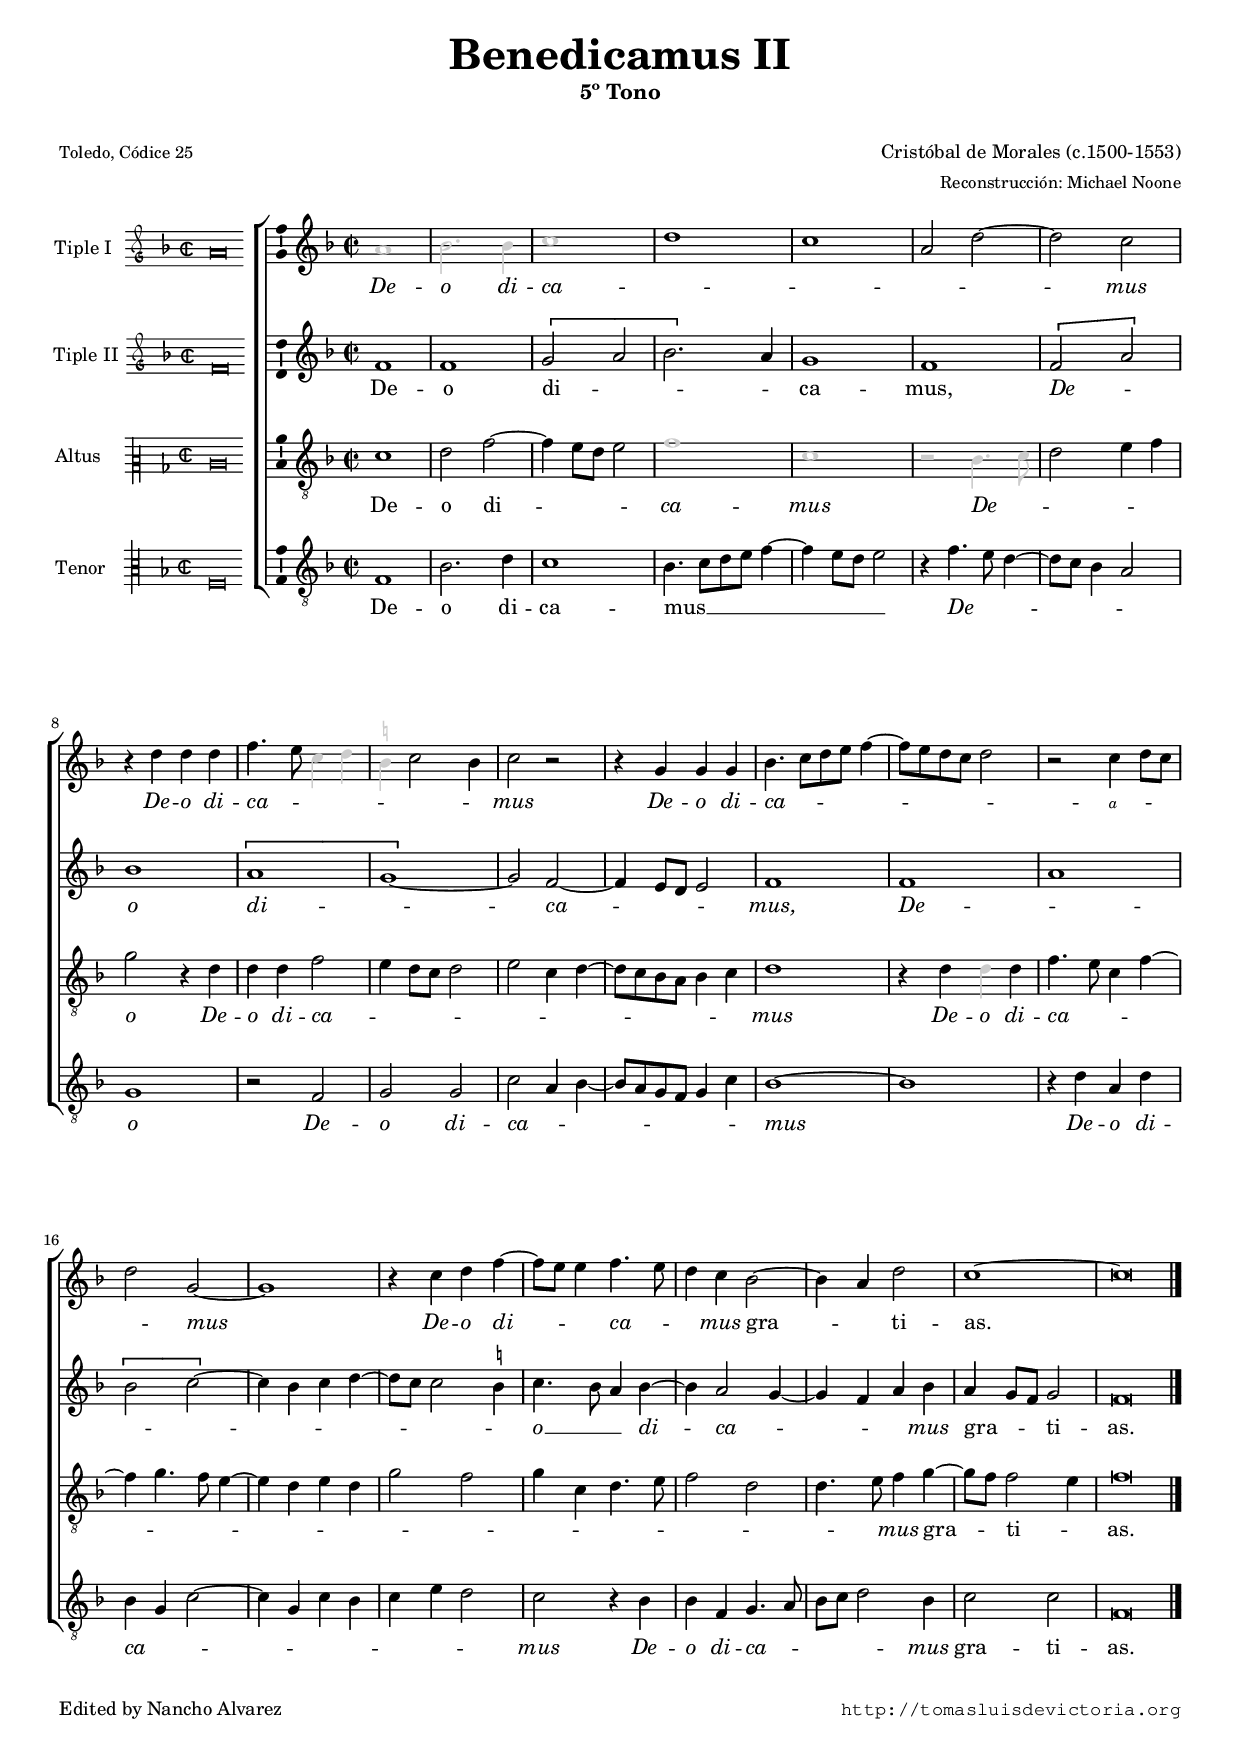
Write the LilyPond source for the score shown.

\version "2.22.0"

#(set-default-paper-size "a4")
#(set-global-staff-size 16.4)
#(ly:set-option 'point-and-click #f)
%mobile -s15.0 -i3.2

mtempo={\tempo 4 = 100}
mtempob={\tempo 4 = 50}

colorclaro=#(rgb-color .8 .8 .8)
coloroscuro=#(rgb-color 0 0 0)

mnon={
\override NoteHead.color = \colorclaro
\override Stem.color = \colorclaro
\override Beam.color = \colorclaro
\override Flag.color = \colorclaro
\override Dots.color = \colorclaro
\override Tie.color = \colorclaro
\override Rest.color = \colorclaro
\override AccidentalSuggestion.color = \colorclaro

}
mnoff={
\override NoteHead.color = \coloroscuro
\override Stem.color = \coloroscuro
\override Beam.color = \coloroscuro
\override Flag.color = \coloroscuro
\override Dots.color = \coloroscuro
\override Tie.color = \coloroscuro
\override Rest.color = \coloroscuro
\override AccidentalSuggestion.color = \coloroscuro
}

letrapequena=\once \override LyricText.font-size = #-2

italicas=\override LyricText.font-shape = #'italic
rectas=\override LyricText.font-shape = #'upright
ss=\once \set suggestAccidentals = ##t
incipitwidth = 20

htitle="Benedicamus II"
hcomposer="Morales"

\header {
	title=\markup{\fontsize #3 "Benedicamus II"}
	subtitle="5º Tono"
	subsubtitle=\markup{\column{" "}}
	composer=\markup{\right-column{"Cristóbal de Morales (c.1500-1553)" \smaller "Reconstrucción: Michael Noone"}}
        pdfauthor=\composer
	%opus="(-)"
	poet=\markup{\smaller "Toledo, Códice 25"} 
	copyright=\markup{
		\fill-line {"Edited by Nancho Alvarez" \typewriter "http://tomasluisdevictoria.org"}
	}
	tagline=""
}

global={\key f \major \time 2/2 \skip 1*23 \bar "|."

}


cantus=\relative c''{
	\mnon a1
        bes2. bes4
        c1 \mnoff 
        d1
        c
        a2 d ~
        d c
        r4 d d d
        f4. e8 \mnon c4 d
        \ss b4 \mnoff c2 \ss b4
        c2 r
        r4 g g g
        bes4. c8[ d e] f4 ~
        f8 e d c d2
        r2 c4 d8 c
        d2 g, ~
        g1
        r4 c d f ~
        f8 e e4 f4. e8
        d4 c bes2 ~
        bes4 a d2 
        c1 ~
        c\breve*1/2
}

altus=\relative c'{
	f1
        f
        \[g2 a
        bes2.\] a4
        g1
        f
        \[f2 a\]
        bes1
        \[a
        g ~ \]
        g2 f ~
        f4 e8 d e2
        f1
        f
        a
        \[bes2 c ~ \]
        c4 bes c d ~
        d8 c c2 \ss b4
        c4. bes8 a4 bes ~
        bes a2 g4 ~
        g f a bes
        a g8 f g2
        f\breve*1/2
}

tenor=\relative c'{
	c1
        d2 f ~
        f4 e8 d e2
        \mnon 
        f1
        c
        r2 bes4. c8 \mnoff 
        d2 e4 f % mn \ss fis
        g2 r4 d
        d d f2
        e4 d8 c d2
        e c4 d ~
        d8 c bes a bes4 c
        d1
        r4 d \mnon d \mnoff d
        f4. e8 c4 f ~
        f g4. f8 e4 ~
        e d e d
        g2 f
        g4 c, d4. e8
        f2 d
        d4. e8 f4 g ~
        g8 f f2 e4
        f\breve*1/2
}

bassus=\relative c{
	f1
        bes2. d4
        c1
        bes4. c8[ d e] f4 ~
        f e8 d e2
        r4 f4. e8 d4 ~
        d8 c bes4 a2
        g1
        r2 f
        g g
        c a4 bes ~
        bes8 a g f g4 c
        bes1 ~
        bes
        r4 d a d
        bes g c2 ~
        c4 g c bes
        c e d2
        c r4 bes
        bes f g4. a8
        bes c d2 bes4
        c2 c
        f,\breve*1/2
}

textocantus=\lyricmode{
\italicas 
De -- o di -- ca -- _ _ _ _ mus
De -- o di -- ca -- _ _ _ _ _ _ mus
De -- o di -- ca -- _ _ _ _ _ _ _ _
\letrapequena a -- _ _ _ mus
De -- o di -- _ _ ca -- _ _ mus
\rectas
gra -- _ ti -- as.
}

textoaltus=\lyricmode{
De -- o di -- _ _ _ ca -- mus,
\italicas 
De -- _ o di -- _ ca -- _ _ _ mus,
De -- _ _ _ _ _ _ _ _ _ o __ _ _
di -- ca -- _ _ _ mus
\rectas 
gra -- _ _ ti -- as.
}

textotenor=\lyricmode{
De -- o di -- _ _ _ \italicas ca -- mus
De -- _ _ _ _ o
De -- o di -- ca -- _ _ _ _ _ _ _ _ _ _ _ _ mus
De -- o di -- ca -- _ _ _ _ _ _ _ _ _ _ _ _ _ _ _ _ _ _ _ mus
\rectas
gra -- _ ti -- _ as.
}

textobassus=\lyricmode{
De -- o di -- ca -- mus __ _ _ _ _ _ _ _ 
\italicas 
De -- _ _ _ _ _ o
De -- o di -- ca -- _ _ _ _ _ _ _ mus
De -- o di -- ca -- _ _ _ _ _ _ _ _ mus
De -- o di -- ca -- _ _ _ _ mus
\rectas 
gra -- ti -- as.
}


incipitcantus=\markup{
	\score{
		{ 
		\set Staff.instrumentName="Tiple I  " % Tiple
		\override NoteHead.style = #'neomensural
		\override Staff.TimeSignature.style = #'neomensural
		\cadenzaOn 
		\clef "petrucci-g"
		\key f \major
		\time 2/2
		a'\breve
		} 
	\layout { line-width=\incipitwidth indent = 0 }
	}
}

incipitaltus=\markup{
	\score{
		{ 
		\set Staff.instrumentName="Tiple II "
		\override NoteHead.style = #'neomensural 
		\override Staff.TimeSignature.style = #'neomensural
		\cadenzaOn 
		\clef "petrucci-g"
		\key f \major
		\time 2/2
		f'\breve
		} 
	\layout { line-width=\incipitwidth indent = 0 }
	}
}


incipittenor=\markup{
	\score{
		{ 
		\set Staff.instrumentName="Altus    "
		\override NoteHead.style = #'neomensural 
		\override Staff.TimeSignature.style = #'neomensural
		\cadenzaOn 
		\clef "petrucci-c2"
		\key f \major
		\time 2/2
		c'\breve
		} 
	\layout { line-width=\incipitwidth indent=0 }
	}
}

incipitbassus=\markup{
	\score{
		{ 
		\set Staff.instrumentName="Tenor   "
		\override NoteHead.style = #'neomensural
		\override Staff.TimeSignature.style = #'neomensural
		\cadenzaOn 
		\clef "petrucci-c3"
		\key f \major
		\time 2/2
		f\breve
		} 
	\layout { line-width=\incipitwidth indent = 0 }
	}
}


\score {\transpose c' c'{
\new ChoirStaff<<

	\new Staff <<\global
	\new Voice="v1" {
		\set Staff.instrumentName=\incipitcantus
		\clef "treble"
		\cantus }
	\new Lyrics \lyricsto "v1" {\textocantus }
	>>

	\new Staff <<\global
	\new Voice="v2" {
		\set Staff.instrumentName=\incipitaltus
		\clef "treble"
		\altus }
	\new Lyrics \lyricsto "v2" {\textoaltus }
	>>
	
	\new Staff <<\global
	\new Voice="v3" {
		\set Staff.instrumentName=\incipittenor
		\clef "G_8"
		\tenor }
	\new Lyrics \lyricsto "v3" {\textotenor }
	>>

	\new Staff <<\global
	\new Voice="v4" {
		\set Staff.instrumentName=\incipitbassus
		\clef "G_8"
		\bassus }
	\new Lyrics \lyricsto "v4" {\textobassus }
	>>
	
>>

	} % transpose

\layout{ 
	\context {\Lyrics 
		\override VerticalAxisGroup.staff-affinity = #UP
		\override VerticalAxisGroup.nonstaff-relatedstaff-spacing =
			#'((basic-distance . 0) (minimum-distance . 0) (padding . 1))
		\override LyricText.font-size = #1.2
		\override LyricHyphen.minimum-distance = #0.5
	}
	\context {\Score 
                tempoHideNote = ##t
		\override BarNumber.padding = #2 
	}
	\context {\Voice 
		%melismaBusyProperties = #'()
		%autoBeaming = ##f
	}
	\context {\Staff 
                %\RemoveEmptyStaves
                %\override VerticalAxisGroup.remove-first = ##t
		\override VerticalAxisGroup.staff-staff-spacing =
			#'((basic-distance . 11) (minimum-distance . 0) (padding . 1))
		\consists Ambitus_engraver 
		\override LigatureBracket.padding = #1
	}
}

%\midi { \mtempo }

}


\paper{
	evenHeaderMarkup=\markup  \fill-line { \fromproperty #'page:page-number-string \htitle \hcomposer }
	oddHeaderMarkup= \markup  \fill-line { \on-the-fly #not-first-page \hcomposer \on-the-fly #not-first-page \htitle \on-the-fly #not-first-page \fromproperty #'page:page-number-string }
	%system-count=8
	ragged-last-bottom = ##f
	indent=3.5\cm
	system-system-spacing =
	#'((basic-distance . 20) (minimum-distance . 0) (padding . 5))
	top-system-spacing = % header
	#'((basic-distance . 8) (minimum-distance . 0) (padding . 0))
	last-bottom-spacing = % footer
	#'((basic-distance . 12) (minimum-distance . 0) (padding . 0))
	%top-markup-spacing #'basic-distance = 0
	markup-system-spacing.basic-distance = 20

}
